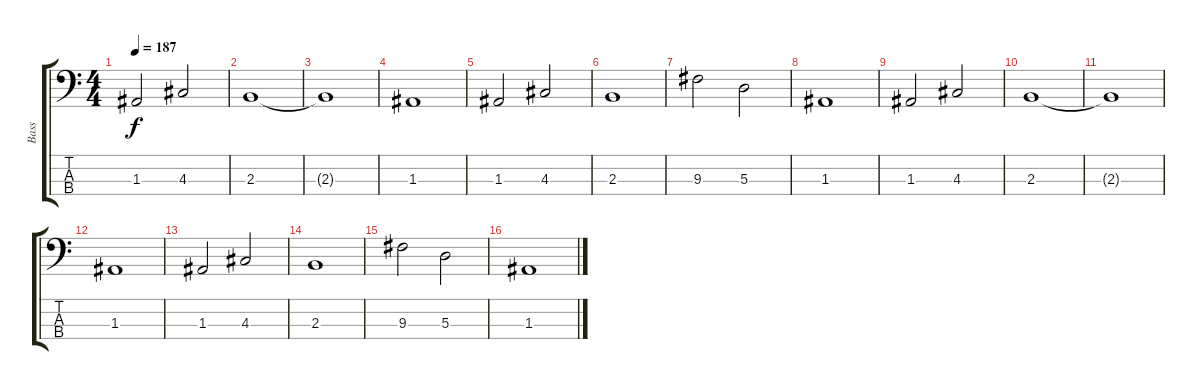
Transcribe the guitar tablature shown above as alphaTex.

\track ("Bass" "Bass") {instrument electricbassfinger}
\staff {score tabs}
\tuning (G2 D2 A1 D1) {hide}
\ts (4 4)
\tempo 187
\clef f4
\ks c
1.3.2{dy f} 4.3.2 |
2.3.1 |
2.3{t}.1 |
1.3.1 |
1.3.2 4.3.2 |
2.3.1 |
9.3.2 5.3.2 |
1.3.1 |
1.3.2 4.3.2 |
2.3.1 |
2.3{t}.1 |
1.3.1 |
1.3.2 4.3.2 |
2.3.1 |
9.3.2 5.3.2 |
1.3.1
